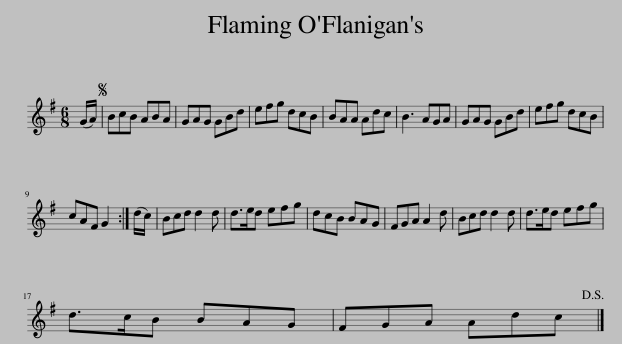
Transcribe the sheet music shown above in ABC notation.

X:1
L:1/8
M:6/8
I:linebreak $
K:G
V:1 treble
V:1
 (G/A/) |S BcB ABA | GAG GBd | efg dcB | BAA Adc | %5
 B3 AGA | GAG GBd | efg dcB |$ cAF G2 :| (d/c/) | %10
 Bcd d2 d | d>ed efg | dcB BAG | FGA A2 d | Bcd d2 d | %15
 d>ed efg |$ d>cB BAG | FGA Adc!D.S.! |] %18
